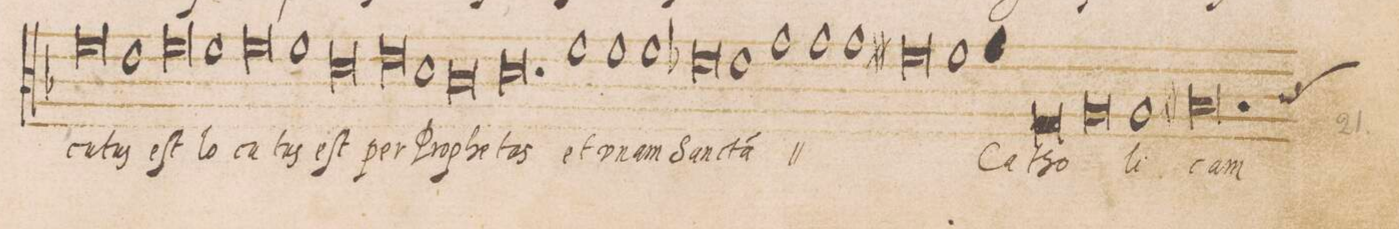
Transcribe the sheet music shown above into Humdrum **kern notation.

**kern	**text
*I"CANTUS	*
*clefC3	*
*k[b-]	*
*met(O)	*
*M3/1	*
0f	-cu-
1e	-tus
=138-	=138-
0f	eſt
1f	lo-
=139-	=139-
0f	-cu-
1f	-tus
=140-	=140-
0.d	eſt
=141-	=141-
0e	per
1d	Pro-
=142-	=142-
0.c	-phe-
=143-	=143-
0.d	-tas
=144-	=144-
1f	et
1f	u-
1f	-nam
=145-	=145-
0e-X	San-
1e-	-cta(m)
=146-	=146-
1g	/et
1g	u-
1g	-nam
=147-	=147-
0f#X	San-
1f#	-ctam/
=148-	=148-
*col	*
1g	Ca-
0G	-tho-
*Xcol	*
=149-	=149-
0A	.
1A	-li-
=150-	=150-
*custos:c	*
0.Bn	-cam
=151-	=151-
*-	*-
